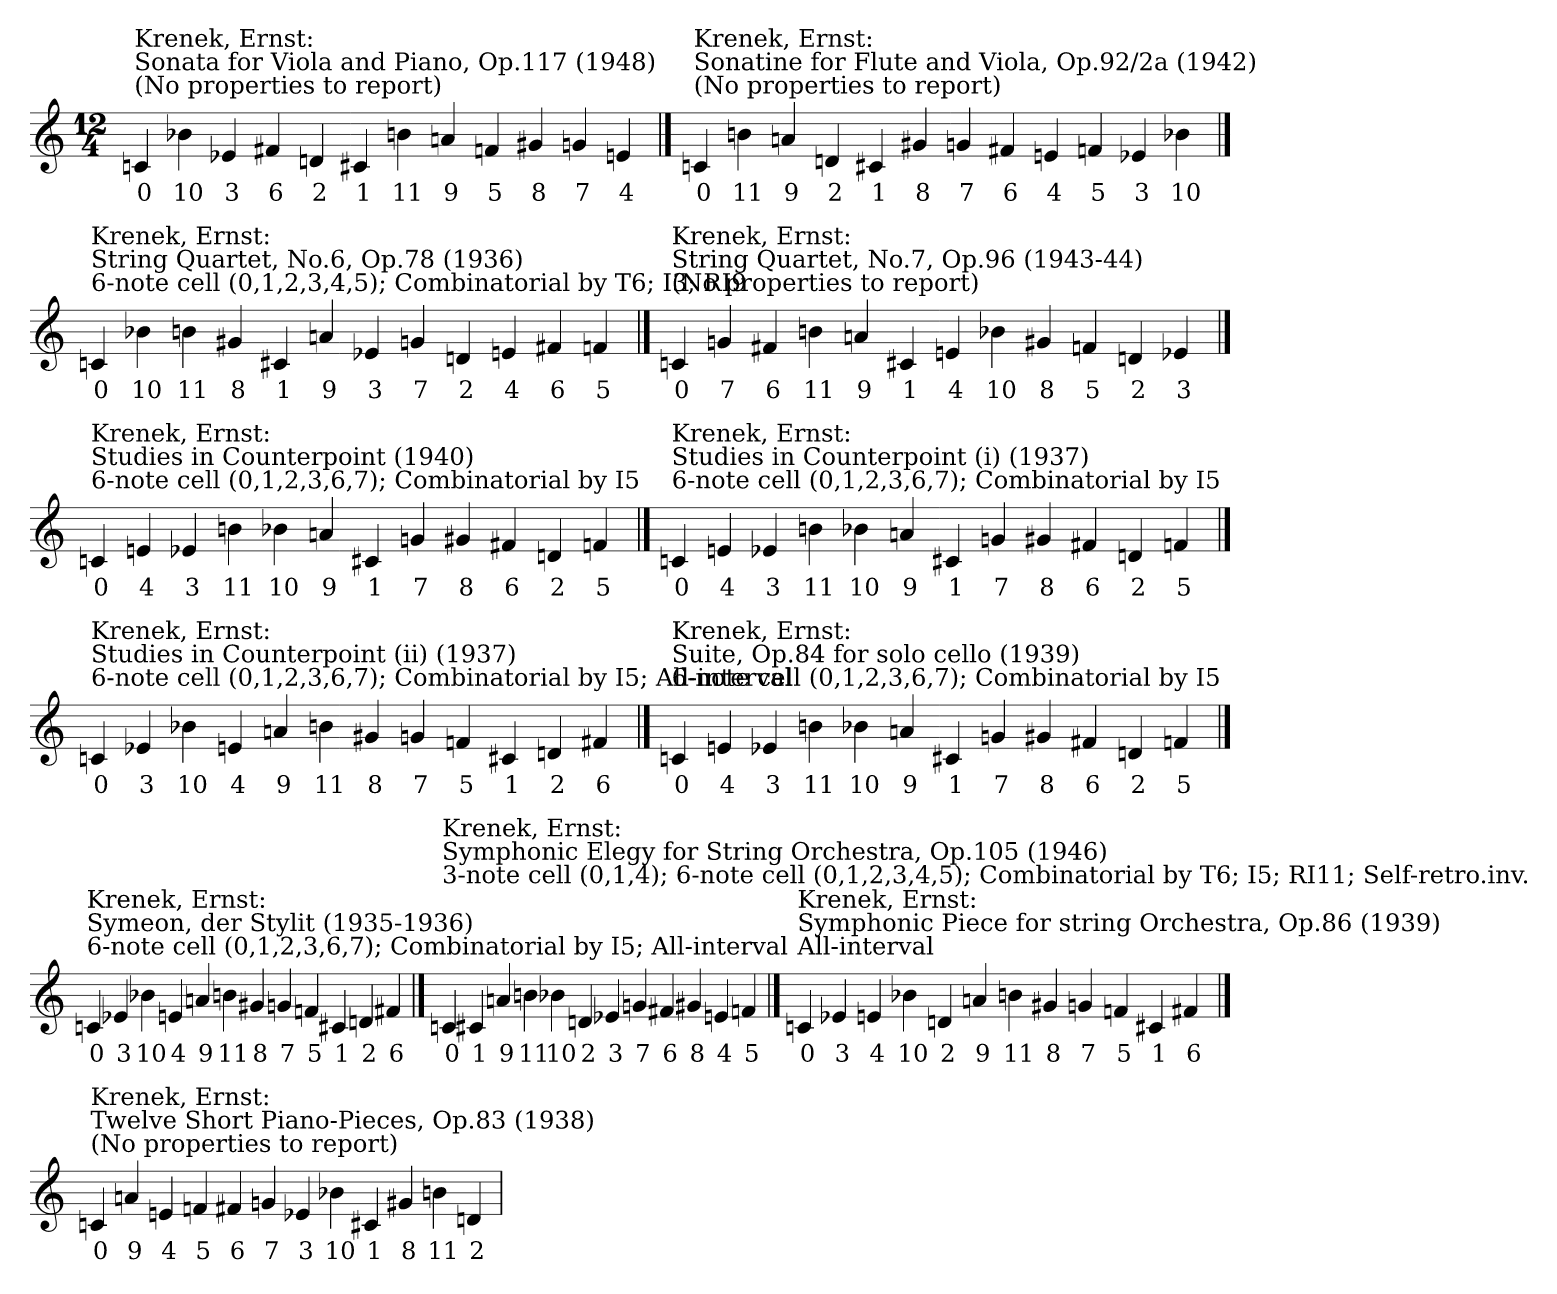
**kern	**text
*part1	*part1
*staff1	*staff1
!!LO:LB:g=z
*M12/4	*
==709	==709
!LO:TX:t=Krenek, Ernst&colon; \nSonata for Viola and Piano, Op.117 (1948)\n(No properties to report)	!
4cn	0
4b-X	10
4e-X	3
4f#X	6
4dn	2
4c#X	1
4bn	11
4an	9
4fn	5
4g#X	8
4gn	7
4en	4
!!LO:LB:g=z
==710	==710
!LO:TX:t=Krenek, Ernst&colon; \nSonatine for Flute and Viola, Op.92/2a (1942)\n(No properties to report)	!
4cn	0
4bn	11
4an	9
4dn	2
4c#X	1
4g#X	8
4gn	7
4f#X	6
4en	4
4fn	5
4e-X	3
4b-X	10
!!LO:LB:g=z
==711	==711
!LO:TX:t=Krenek, Ernst&colon; \nString Quartet, No.6, Op.78 (1936)\n6-note cell (0,1,2,3,4,5); Combinatorial by T6; I3; RI9	!
4cn	0
4b-X	10
4bn	11
4g#X	8
4c#X	1
4an	9
4e-X	3
4gn	7
4dn	2
4en	4
4f#X	6
4fn	5
!!LO:LB:g=z
==712	==712
!LO:TX:t=Krenek, Ernst&colon; \nString Quartet, No.7, Op.96 (1943-44)\n(No properties to report)	!
4cn	0
4gn	7
4f#X	6
4bn	11
4an	9
4c#X	1
4en	4
4b-X	10
4g#X	8
4fn	5
4dn	2
4e-X	3
!!LO:LB:g=z
==713	==713
!LO:TX:t=Krenek, Ernst&colon; \nStudies in Counterpoint (1940)\n6-note cell (0,1,2,3,6,7); Combinatorial by I5	!
4cn	0
4en	4
4e-X	3
4bn	11
4b-X	10
4an	9
4c#X	1
4gn	7
4g#X	8
4f#X	6
4dn	2
4fn	5
!!LO:LB:g=z
==714	==714
!LO:TX:t=Krenek, Ernst&colon; \nStudies in Counterpoint (i) (1937)\n6-note cell (0,1,2,3,6,7); Combinatorial by I5	!
4cn	0
4en	4
4e-X	3
4bn	11
4b-X	10
4an	9
4c#X	1
4gn	7
4g#X	8
4f#X	6
4dn	2
4fn	5
!!LO:LB:g=z
==715	==715
!LO:TX:t=Krenek, Ernst&colon; \nStudies in Counterpoint (ii) (1937)\n6-note cell (0,1,2,3,6,7); Combinatorial by I5; All-interval	!
4cn	0
4e-X	3
4b-X	10
4en	4
4an	9
4bn	11
4g#X	8
4gn	7
4fn	5
4c#X	1
4dn	2
4f#X	6
!!LO:LB:g=z
==716	==716
!LO:TX:t=Krenek, Ernst&colon; \nSuite, Op.84 for solo cello (1939)\n6-note cell (0,1,2,3,6,7); Combinatorial by I5	!
4cn	0
4en	4
4e-X	3
4bn	11
4b-X	10
4an	9
4c#X	1
4gn	7
4g#X	8
4f#X	6
4dn	2
4fn	5
!!LO:LB:g=z
==717	==717
!LO:TX:t=Krenek, Ernst&colon; \nSymeon, der Stylit (1935-1936)\n6-note cell (0,1,2,3,6,7); Combinatorial by I5; All-interval	!
4cn	0
4e-X	3
4b-X	10
4en	4
4an	9
4bn	11
4g#X	8
4gn	7
4fn	5
4c#X	1
4dn	2
4f#X	6
!!LO:LB:g=z
==718	==718
!LO:TX:t=Krenek, Ernst&colon; \nSymphonic Elegy for String Orchestra, Op.105 (1946)\n3-note cell (0,1,4); 6-note cell (0,1,2,3,4,5); Combinatorial by T6; I5; RI11; Self-retro.inv.	!
4cn	0
4c#X	1
4an	9
4bn	11
4b-X	10
4dn	2
4e-X	3
4gn	7
4f#X	6
4g#X	8
4en	4
4fn	5
!!LO:LB:g=z
==719	==719
!LO:TX:t=Krenek, Ernst&colon; \nSymphonic Piece for string Orchestra, Op.86 (1939)\nAll-interval	!
4cn	0
4e-X	3
4en	4
4b-X	10
4dn	2
4an	9
4bn	11
4g#X	8
4gn	7
4fn	5
4c#X	1
4f#X	6
!!LO:LB:g=z
==720	==720
!LO:TX:t=Krenek, Ernst&colon; \nTwelve Short Piano-Pieces, Op.83 (1938)\n(No properties to report)	!
4cn	0
4an	9
4en	4
4fn	5
4f#X	6
4gn	7
4e-X	3
4b-X	10
4c#X	1
4g#X	8
4bn	11
4dn	2
=	=
*-	*-
